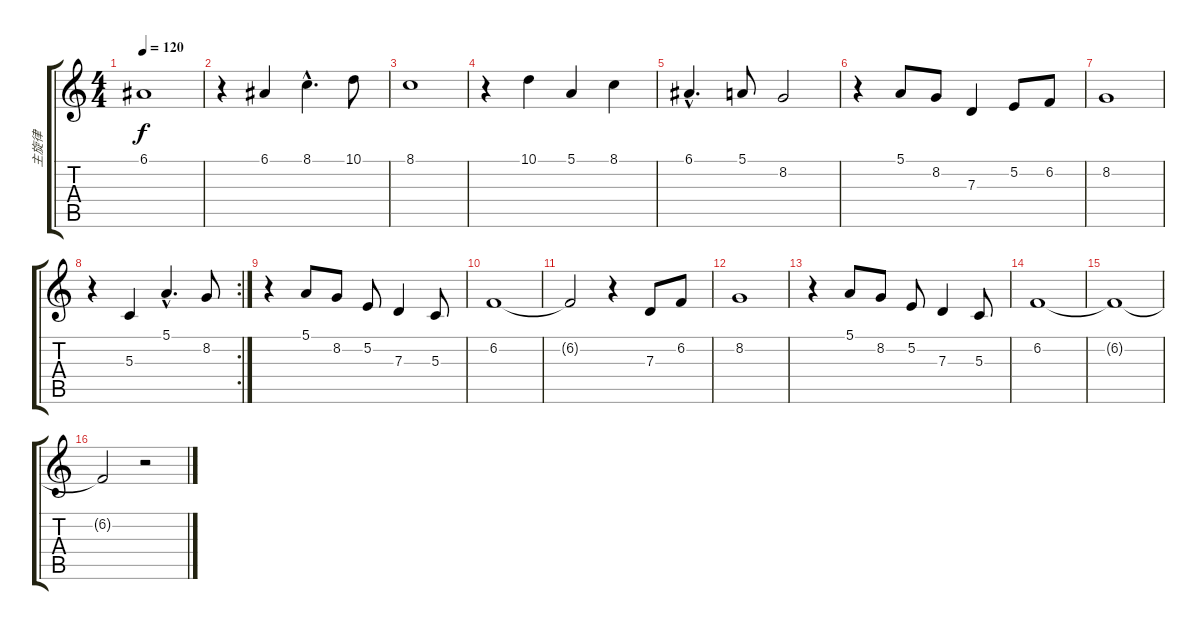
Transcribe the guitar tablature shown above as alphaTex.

\track ("主旋律" "主旋律") {instrument accordion}
\staff {score tabs}
\tuning (E4 B3 G3 D3 A2 E2) {hide}
\ts (4 4)
\tempo 120
\clef g2
\ks c
6.1.1{dy f} |
r.4 6.1.4 8.1{hac}.4{d} 10.1.8 |
8.1.1 |
r.4 10.1.4 5.1.4 8.1.4 |
6.1{hac}.4{d} 5.1.8 8.2.2 |
r.4 5.1.8 8.2.8 7.3.4 5.2.8 6.2.8 |
8.2.1 |
\rc 2
r.4 5.3.4 5.1{hac}.4{d} 8.2.8 |
r.4 5.1.8 8.2.8 5.2.8 7.3.4 5.3.8 |
6.2.1 |
6.2{t}.2 r.4 7.3.8 6.2.8 |
8.2.1 |
r.4 5.1.8 8.2.8 5.2.8 7.3.4 5.3.8 |
6.2.1 |
6.2{t}.1 |
6.2{t}.2 r.2
